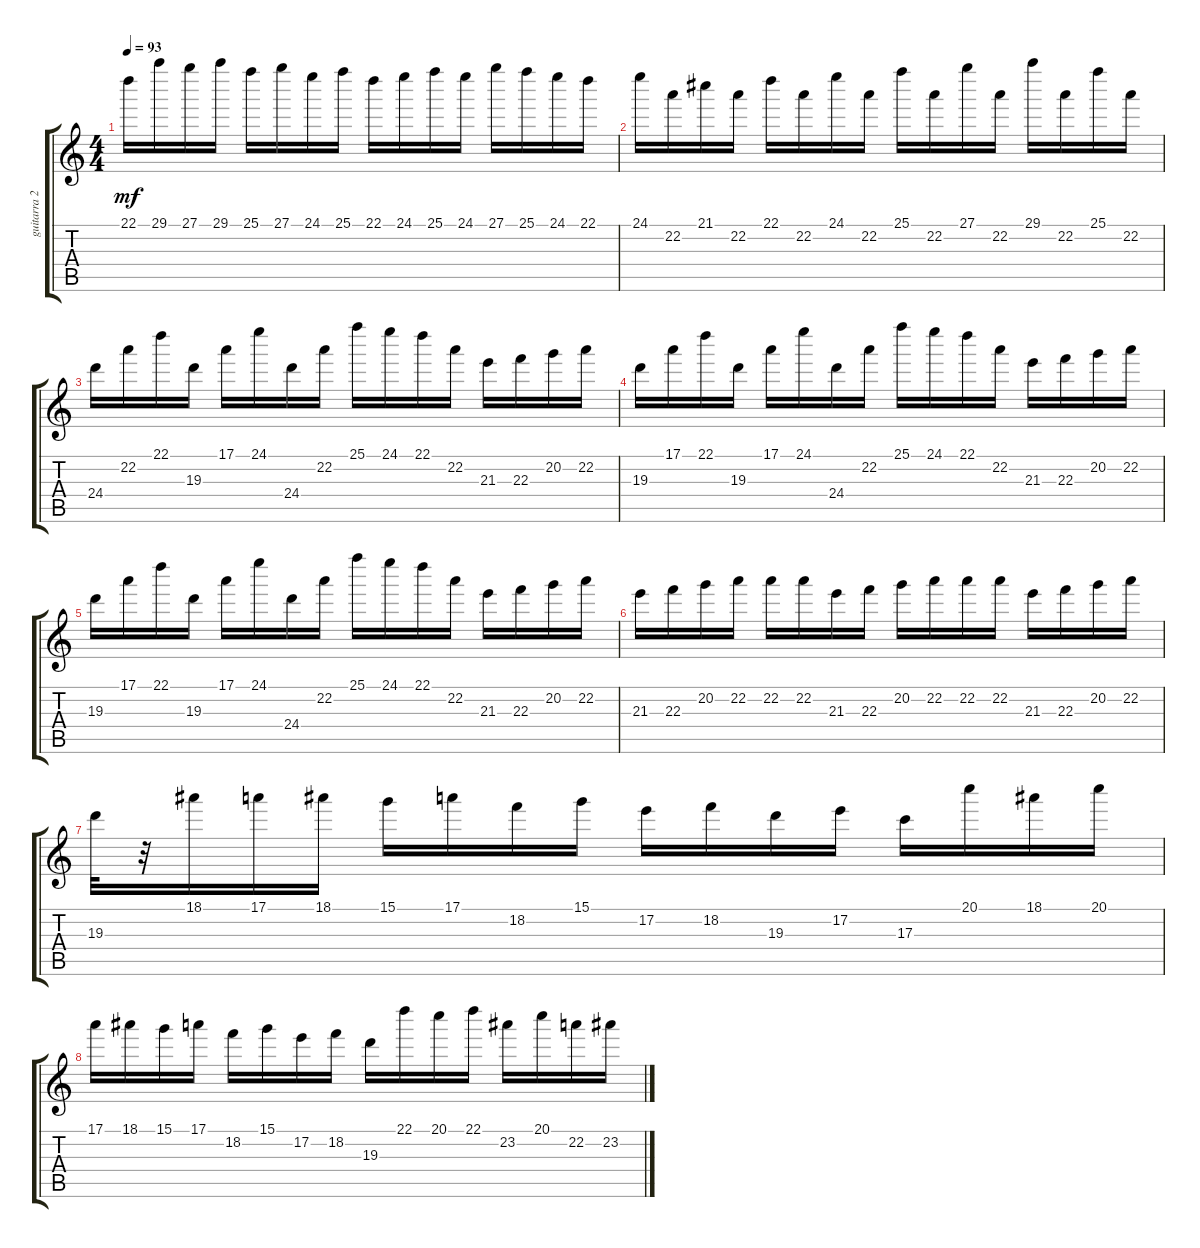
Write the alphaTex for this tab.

\track ("guitarra 2" "guitarra 2") {instrument distortionguitar}
\staff {score tabs}
\tuning (E4 B3 G3 D3 A2 E2) {hide}
\ts (4 4)
\tempo 93
\clef g2
\ks c
22.1.16{dy mf} 29.1.16 27.1.16 29.1.16 25.1.16 27.1.16 24.1.16 25.1.16 22.1.16 24.1.16 25.1.16 24.1.16 27.1.16 25.1.16 24.1.16 22.1.16 |
24.1.16 22.2.16 21.1.16 22.2.16 22.1.16 22.2.16 24.1.16 22.2.16 25.1.16 22.2.16 27.1.16 22.2.16 29.1.16 22.2.16 25.1.16 22.2.16 |
24.4.16 22.2.16 22.1.16 19.3.16 17.1.16 24.1.16 24.4.16 22.2.16 25.1.16 24.1.16 22.1.16 22.2.16 21.3.16 22.3.16 20.2.16 22.2.16 |
19.3.16 17.1.16 22.1.16 19.3.16 17.1.16 24.1.16 24.4.16 22.2.16 25.1.16 24.1.16 22.1.16 22.2.16 21.3.16 22.3.16 20.2.16 22.2.16 |
19.3.16 17.1.16 22.1.16 19.3.16 17.1.16 24.1.16 24.4.16 22.2.16 25.1.16 24.1.16 22.1.16 22.2.16 21.3.16 22.3.16 20.2.16 22.2.16 |
21.3.16 22.3.16 20.2.16 22.2.16 22.2.16 22.2.16 21.3.16 22.3.16 20.2.16 22.2.16 22.2.16 22.2.16 21.3.16 22.3.16 20.2.16 22.2.16 |
19.3.32 r.32 18.1.16 17.1.16 18.1.16 15.1.16 17.1.16 18.2.16 15.1.16 17.2.16 18.2.16 19.3.16 17.2.16 17.3.16 20.1.16 18.1.16 20.1.16 |
17.1.16 18.1.16 15.1.16 17.1.16 18.2.16 15.1.16 17.2.16 18.2.16 19.3.16 22.1.16 20.1.16 22.1.16 23.2.16 20.1.16 22.2.16 23.2.16
